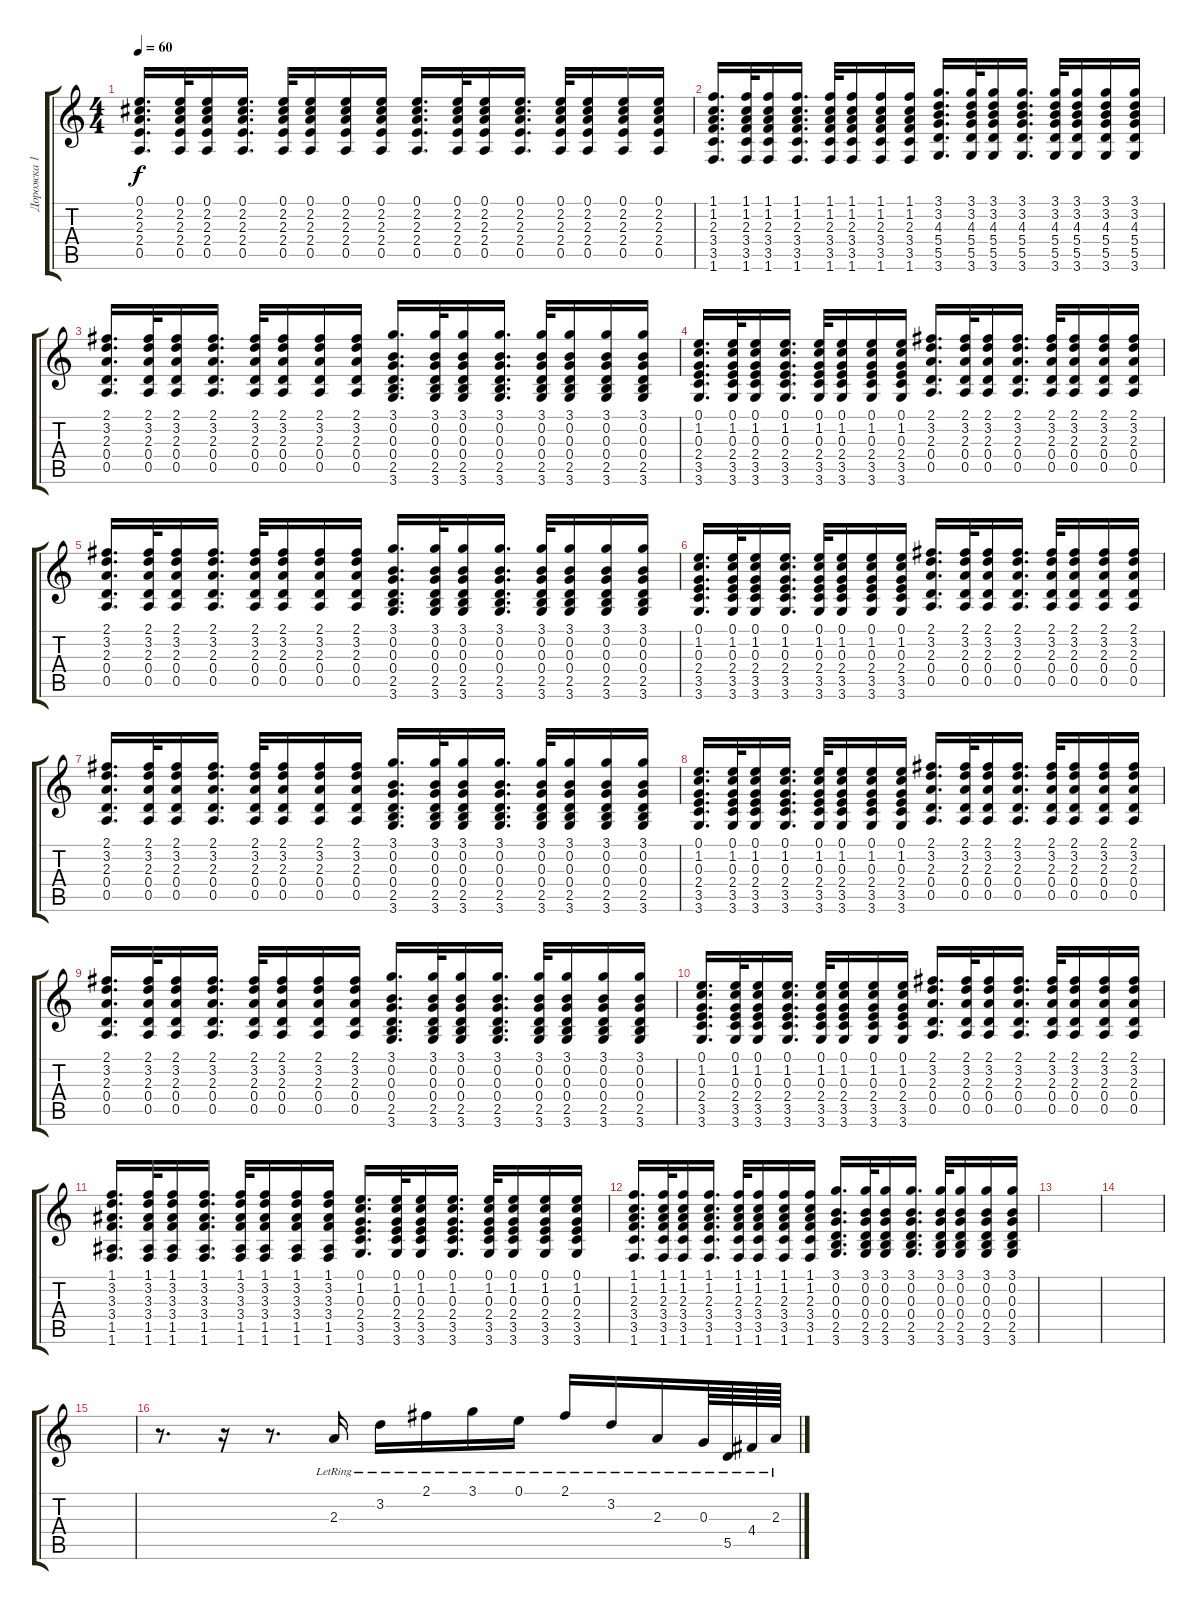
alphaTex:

\track ("Дорожка 1" "Дорожка 1") {instrument acousticguitarsteel}
\staff {score tabs}
\tuning (E4 B3 G3 D3 A2 E2) {hide}
\ts (4 4)
\tempo 60
\clef g2
\ks c
(0.1 2.2 2.3 2.4 0.5).16{d dy f} (0.1 2.2 2.3 2.4 0.5).32 (0.1 2.2 2.3 2.4 0.5).16 (0.1 2.2 2.3 2.4 0.5).16{d} (0.1 2.2 2.3 2.4 0.5).32 (0.1 2.2 2.3 2.4 0.5).16 (0.1 2.2 2.3 2.4 0.5).16 (0.1 2.2 2.3 2.4 0.5).16 (0.1 2.2 2.3 2.4 0.5).16{d} (0.1 2.2 2.3 2.4 0.5).32 (0.1 2.2 2.3 2.4 0.5).16 (0.1 2.2 2.3 2.4 0.5).16{d} (0.1 2.2 2.3 2.4 0.5).32 (0.1 2.2 2.3 2.4 0.5).16 (0.1 2.2 2.3 2.4 0.5).16 (0.1 2.2 2.3 2.4 0.5).16 |
(1.1 1.2 2.3 3.4 3.5 1.6).16{d} (1.1 1.2 2.3 3.4 3.5 1.6).32 (1.1 1.2 2.3 3.4 3.5 1.6).16 (1.1 1.2 2.3 3.4 3.5 1.6).16{d} (1.1 1.2 2.3 3.4 3.5 1.6).32 (1.1 1.2 2.3 3.4 3.5 1.6).16 (1.1 1.2 2.3 3.4 3.5 1.6).16 (1.1 1.2 2.3 3.4 3.5 1.6).16 (3.1 3.2 4.3 5.4 5.5 3.6).16{d} (3.1 3.2 4.3 5.4 5.5 3.6).32 (3.1 3.2 4.3 5.4 5.5 3.6).16 (3.1 3.2 4.3 5.4 5.5 3.6).16{d} (3.1 3.2 4.3 5.4 5.5 3.6).32 (3.1 3.2 4.3 5.4 5.5 3.6).16 (3.1 3.2 4.3 5.4 5.5 3.6).16 (3.1 3.2 4.3 5.4 5.5 3.6).16 |
(2.1 3.2 2.3 0.4 0.5).16{d} (2.1 3.2 2.3 0.4 0.5).32 (2.1 3.2 2.3 0.4 0.5).16 (2.1 3.2 2.3 0.4 0.5).16{d} (2.1 3.2 2.3 0.4 0.5).32 (2.1 3.2 2.3 0.4 0.5).16 (2.1 3.2 2.3 0.4 0.5).16 (2.1 3.2 2.3 0.4 0.5).16 (3.1 0.2 0.3 0.4 2.5 3.6).16{d} (3.1 0.2 0.3 0.4 2.5 3.6).32 (3.1 0.2 0.3 0.4 2.5 3.6).16 (3.1 0.2 0.3 0.4 2.5 3.6).16{d} (3.1 0.2 0.3 0.4 2.5 3.6).32 (3.1 0.2 0.3 0.4 2.5 3.6).16 (3.1 0.2 0.3 0.4 2.5 3.6).16 (3.1 0.2 0.3 0.4 2.5 3.6).16 |
(0.1 1.2 0.3 2.4 3.5 3.6).16{d} (0.1 1.2 0.3 2.4 3.5 3.6).32 (0.1 1.2 0.3 2.4 3.5 3.6).16 (0.1 1.2 0.3 2.4 3.5 3.6).16{d} (0.1 1.2 0.3 2.4 3.5 3.6).32 (0.1 1.2 0.3 2.4 3.5 3.6).16 (0.1 1.2 0.3 2.4 3.5 3.6).16 (0.1 1.2 0.3 2.4 3.5 3.6).16 (2.1 3.2 2.3 0.4 0.5).16{d} (2.1 3.2 2.3 0.4 0.5).32 (2.1 3.2 2.3 0.4 0.5).16 (2.1 3.2 2.3 0.4 0.5).16{d} (2.1 3.2 2.3 0.4 0.5).32 (2.1 3.2 2.3 0.4 0.5).16 (2.1 3.2 2.3 0.4 0.5).16 (2.1 3.2 2.3 0.4 0.5).16 |
(2.1 3.2 2.3 0.4 0.5).16{d} (2.1 3.2 2.3 0.4 0.5).32 (2.1 3.2 2.3 0.4 0.5).16 (2.1 3.2 2.3 0.4 0.5).16{d} (2.1 3.2 2.3 0.4 0.5).32 (2.1 3.2 2.3 0.4 0.5).16 (2.1 3.2 2.3 0.4 0.5).16 (2.1 3.2 2.3 0.4 0.5).16 (3.1 0.2 0.3 0.4 2.5 3.6).16{d} (3.1 0.2 0.3 0.4 2.5 3.6).32 (3.1 0.2 0.3 0.4 2.5 3.6).16 (3.1 0.2 0.3 0.4 2.5 3.6).16{d} (3.1 0.2 0.3 0.4 2.5 3.6).32 (3.1 0.2 0.3 0.4 2.5 3.6).16 (3.1 0.2 0.3 0.4 2.5 3.6).16 (3.1 0.2 0.3 0.4 2.5 3.6).16 |
(0.1 1.2 0.3 2.4 3.5 3.6).16{d} (0.1 1.2 0.3 2.4 3.5 3.6).32 (0.1 1.2 0.3 2.4 3.5 3.6).16 (0.1 1.2 0.3 2.4 3.5 3.6).16{d} (0.1 1.2 0.3 2.4 3.5 3.6).32 (0.1 1.2 0.3 2.4 3.5 3.6).16 (0.1 1.2 0.3 2.4 3.5 3.6).16 (0.1 1.2 0.3 2.4 3.5 3.6).16 (2.1 3.2 2.3 0.4 0.5).16{d} (2.1 3.2 2.3 0.4 0.5).32 (2.1 3.2 2.3 0.4 0.5).16 (2.1 3.2 2.3 0.4 0.5).16{d} (2.1 3.2 2.3 0.4 0.5).32 (2.1 3.2 2.3 0.4 0.5).16 (2.1 3.2 2.3 0.4 0.5).16 (2.1 3.2 2.3 0.4 0.5).16 |
(2.1 3.2 2.3 0.4 0.5).16{d} (2.1 3.2 2.3 0.4 0.5).32 (2.1 3.2 2.3 0.4 0.5).16 (2.1 3.2 2.3 0.4 0.5).16{d} (2.1 3.2 2.3 0.4 0.5).32 (2.1 3.2 2.3 0.4 0.5).16 (2.1 3.2 2.3 0.4 0.5).16 (2.1 3.2 2.3 0.4 0.5).16 (3.1 0.2 0.3 0.4 2.5 3.6).16{d} (3.1 0.2 0.3 0.4 2.5 3.6).32 (3.1 0.2 0.3 0.4 2.5 3.6).16 (3.1 0.2 0.3 0.4 2.5 3.6).16{d} (3.1 0.2 0.3 0.4 2.5 3.6).32 (3.1 0.2 0.3 0.4 2.5 3.6).16 (3.1 0.2 0.3 0.4 2.5 3.6).16 (3.1 0.2 0.3 0.4 2.5 3.6).16 |
(0.1 1.2 0.3 2.4 3.5 3.6).16{d} (0.1 1.2 0.3 2.4 3.5 3.6).32 (0.1 1.2 0.3 2.4 3.5 3.6).16 (0.1 1.2 0.3 2.4 3.5 3.6).16{d} (0.1 1.2 0.3 2.4 3.5 3.6).32 (0.1 1.2 0.3 2.4 3.5 3.6).16 (0.1 1.2 0.3 2.4 3.5 3.6).16 (0.1 1.2 0.3 2.4 3.5 3.6).16 (2.1 3.2 2.3 0.4 0.5).16{d} (2.1 3.2 2.3 0.4 0.5).32 (2.1 3.2 2.3 0.4 0.5).16 (2.1 3.2 2.3 0.4 0.5).16{d} (2.1 3.2 2.3 0.4 0.5).32 (2.1 3.2 2.3 0.4 0.5).16 (2.1 3.2 2.3 0.4 0.5).16 (2.1 3.2 2.3 0.4 0.5).16 |
(2.1 3.2 2.3 0.4 0.5).16{d} (2.1 3.2 2.3 0.4 0.5).32 (2.1 3.2 2.3 0.4 0.5).16 (2.1 3.2 2.3 0.4 0.5).16{d} (2.1 3.2 2.3 0.4 0.5).32 (2.1 3.2 2.3 0.4 0.5).16 (2.1 3.2 2.3 0.4 0.5).16 (2.1 3.2 2.3 0.4 0.5).16 (3.1 0.2 0.3 0.4 2.5 3.6).16{d} (3.1 0.2 0.3 0.4 2.5 3.6).32 (3.1 0.2 0.3 0.4 2.5 3.6).16 (3.1 0.2 0.3 0.4 2.5 3.6).16{d} (3.1 0.2 0.3 0.4 2.5 3.6).32 (3.1 0.2 0.3 0.4 2.5 3.6).16 (3.1 0.2 0.3 0.4 2.5 3.6).16 (3.1 0.2 0.3 0.4 2.5 3.6).16 |
(0.1 1.2 0.3 2.4 3.5 3.6).16{d} (0.1 1.2 0.3 2.4 3.5 3.6).32 (0.1 1.2 0.3 2.4 3.5 3.6).16 (0.1 1.2 0.3 2.4 3.5 3.6).16{d} (0.1 1.2 0.3 2.4 3.5 3.6).32 (0.1 1.2 0.3 2.4 3.5 3.6).16 (0.1 1.2 0.3 2.4 3.5 3.6).16 (0.1 1.2 0.3 2.4 3.5 3.6).16 (2.1 3.2 2.3 0.4 0.5).16{d} (2.1 3.2 2.3 0.4 0.5).32 (2.1 3.2 2.3 0.4 0.5).16 (2.1 3.2 2.3 0.4 0.5).16{d} (2.1 3.2 2.3 0.4 0.5).32 (2.1 3.2 2.3 0.4 0.5).16 (2.1 3.2 2.3 0.4 0.5).16 (2.1 3.2 2.3 0.4 0.5).16 |
(1.1 3.2 3.3 3.4 1.5 1.6).16{d} (1.1 3.2 3.3 3.4 1.5 1.6).32 (1.1 3.2 3.3 3.4 1.5 1.6).16 (1.1 3.2 3.3 3.4 1.5 1.6).16{d} (1.1 3.2 3.3 3.4 1.5 1.6).32 (1.1 3.2 3.3 3.4 1.5 1.6).16 (1.1 3.2 3.3 3.4 1.5 1.6).16 (1.1 3.2 3.3 3.4 1.5 1.6).16 (0.1 1.2 0.3 2.4 3.5 3.6).16{d} (0.1 1.2 0.3 2.4 3.5 3.6).32 (0.1 1.2 0.3 2.4 3.5 3.6).16 (0.1 1.2 0.3 2.4 3.5 3.6).16{d} (0.1 1.2 0.3 2.4 3.5 3.6).32 (0.1 1.2 0.3 2.4 3.5 3.6).16 (0.1 1.2 0.3 2.4 3.5 3.6).16 (0.1 1.2 0.3 2.4 3.5 3.6).16 |
(1.1 1.2 2.3 3.4 3.5 1.6).16{d} (1.1 1.2 2.3 3.4 3.5 1.6).32 (1.1 1.2 2.3 3.4 3.5 1.6).16 (1.1 1.2 2.3 3.4 3.5 1.6).16{d} (1.1 1.2 2.3 3.4 3.5 1.6).32 (1.1 1.2 2.3 3.4 3.5 1.6).16 (1.1 1.2 2.3 3.4 3.5 1.6).16 (1.1 1.2 2.3 3.4 3.5 1.6).16 (3.1 0.2 0.3 0.4 2.5 3.6).16{d} (3.1 0.2 0.3 0.4 2.5 3.6).32 (3.1 0.2 0.3 0.4 2.5 3.6).16 (3.1 0.2 0.3 0.4 2.5 3.6).16{d} (3.1 0.2 0.3 0.4 2.5 3.6).32 (3.1 0.2 0.3 0.4 2.5 3.6).16 (3.1 0.2 0.3 0.4 2.5 3.6).16 (3.1 0.2 0.3 0.4 2.5 3.6).16 |
|
|
|
r.8{d} r.16 r.8{d} 2.3{lr}.16 3.2{lr}.16 2.1{lr}.16 3.1{lr}.16 0.1{lr}.16 2.1{lr}.16 3.2{lr}.16 2.3{lr}.16 0.3{lr}.64 5.5{lr}.64 4.4{lr}.64 2.3{lr}.64
